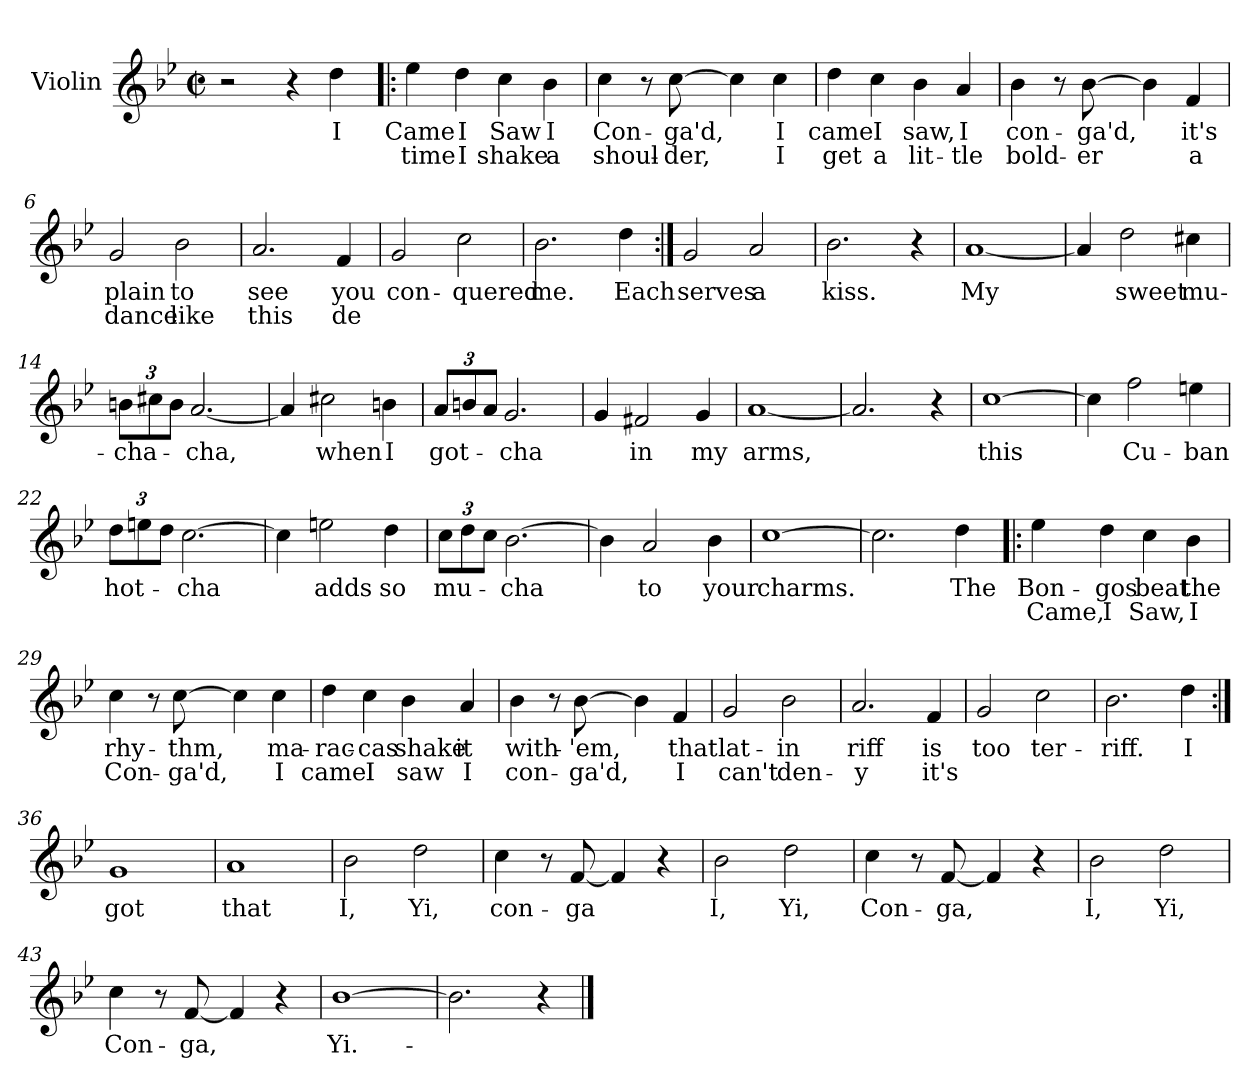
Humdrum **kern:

**kern	**text	**text
*part1	*part1	*part1
*staff1	*staff1	*staff1
*I"Violin	*	*
*I'Vln	*	*
*clefG2	*	*
*k[b-e-]	*	*
*B-:	*	*
*M2/2	*	*
*met(c|)	*	*
=1	=1	=1
2r	.	.
4r	.	.
4dd\	I	.
=2!|:	=2!|:	=2!|:
4ee-\	Came	time
4dd\	I	I
4cc\	Saw	shake
4b-\	I	a
=3	=3	=3
4cc\	Con-	shoul-
8r	.	.
[8cc\	-ga'd,	-der,
4cc\]	.	.
4cc\	I	I
=4	=4	=4
4dd\	came	get
4cc\	I	a
4b-\	saw,	lit-
4a/	I	-tle
!!LO:LB:g=z
=5	=5	=5
4b-\	con-	bold-
8r	.	.
[8b-\	-ga'd,	-er
4b-\]	.	.
4f/	it's	a
=6	=6	=6
2g/	plain	dance
2b-\	to	like
=7	=7	=7
2.a/	see	this
4f/	you	de
=8	=8	=8
2g/	con-	.
2cc\	-quered	.
=9	=9	=9
2.b-\	me.	.
4dd\	Each	.
=10:|!	=10:|!	=10:|!
2g/	serves	.
2a/	a	.
=11	=11	=11
2.b-\	kiss.	.
4r	.	.
=12	=12	=12
[1a	My	.
!!LO:LB:g=z
=13	=13	=13
4a/]	.	.
2dd\	sweet	.
4cc#X\	mu-	.
=14	=14	=14
*Xbrackettup	*	*
12bn\L	-cha-	.
12cc#X\	.	.
12b\J	.	.
[2.a/	-cha,	.
=15	=15	=15
4a/]	.	.
2cc#X\	when	.
4bn\	I	.
=16	=16	=16
12a/L	got-	.
12bn/	.	.
12a/J	.	.
2.g/	-cha	.
=17	=17	=17
4g/	.	.
2f#X/	in	.
4g/	my	.
=18	=18	=18
[1a	arms,	.
=19	=19	=19
2.a/]	.	.
4r	.	.
=20	=20	=20
[1cc	this	.
!!LO:LB:g=z
=21	=21	=21
4cc\]	.	.
2ff\	Cu-	.
4een\	-ban	.
=22	=22	=22
12dd\L	hot-	.
12een\	.	.
12dd\J	.	.
[2.cc\	-cha	.
=23	=23	=23
4cc\]	.	.
2een\	adds	.
4dd\	so	.
=24	=24	=24
12cc\L	mu-	.
12dd\	.	.
12cc\J	.	.
[2.b-\	-cha	.
=25	=25	=25
4b-\]	.	.
2a/	to	.
4b-\	your	.
=26	=26	=26
[1cc	charms.	.
=27	=27	=27
2.cc\]	.	.
4dd\	The	.
=28!|:	=28!|:	=28!|:
4ee-\	Bon-	Came,
4dd\	-gos	I
4cc\	beat	Saw,
4b-\	the	I
!!LO:LB:g=z
=29	=29	=29
4cc\	rhy-	Con-
8r	.	.
[8cc\	-thm,	-ga'd,
4cc\]	.	.
4cc\	ma-	I
=30	=30	=30
4dd\	-rac-	came
4cc\	-cas	I
4b-\	shake	saw
4a/	it	I
=31	=31	=31
4b-\	with-	con-
8r	.	.
[8b-\	-'em,	-ga'd,
4b-\]	.	.
4f/	that	I
=32	=32	=32
2g/	lat-	can't
2b-\	-in	den-
=33	=33	=33
2.a/	riff	-y
4f/	is	it's
=34	=34	=34
2g/	too	.
2cc\	ter-	.
=35	=35	=35
2.b-\	-riff.	.
4dd\	I	.
=36:|!	=36:|!	=36:|!
1g	got	.
=37	=37	=37
1a	that	.
!!LO:LB:g=z
=38	=38	=38
2b-\	I,	.
2dd\	Yi,	.
=39	=39	=39
4cc\	con-	.
8r	.	.
[8f/	-ga	.
4f/]	.	.
4r	.	.
=40	=40	=40
2b-\	I,	.
2dd\	Yi,	.
=41	=41	=41
4cc\	Con-	.
8r	.	.
[8f/	-ga,	.
4f/]	.	.
4r	.	.
=42	=42	=42
2b-\	I,	.
2dd\	Yi,	.
=43	=43	=43
4cc\	Con-	.
8r	.	.
[8f/	-ga,	.
4f/]	.	.
4r	.	.
=44	=44	=44
[1b-	Yi.-	.
=45	=45	=45
2.b-\]	.	.
4r	.	.
==	==	==
*-	*-	*-
